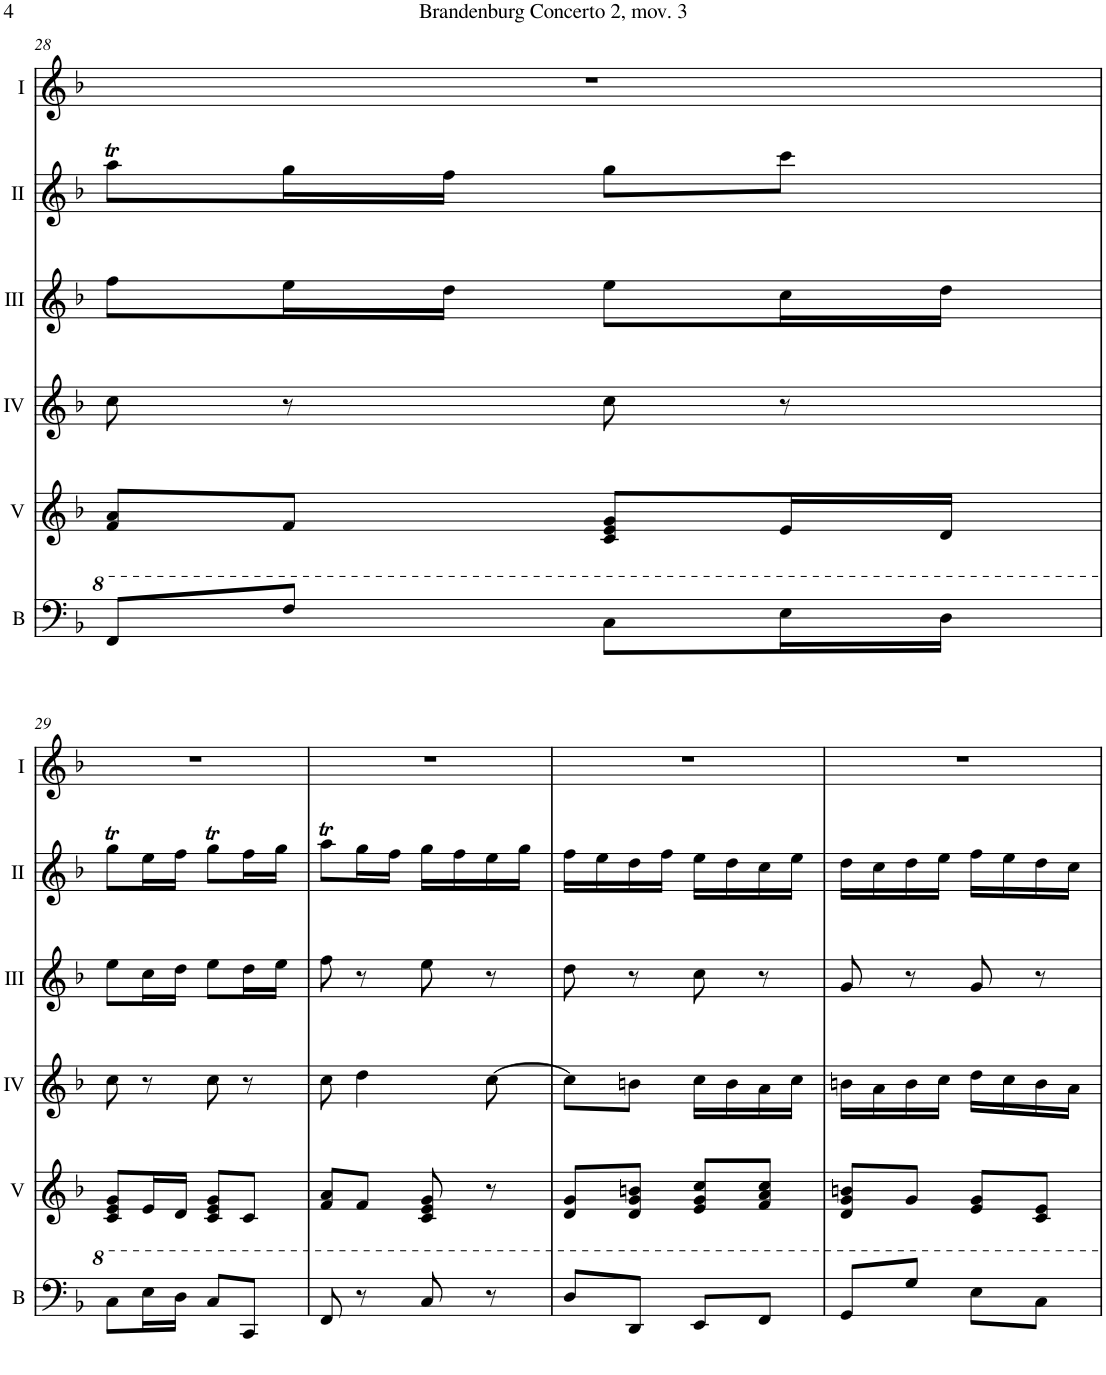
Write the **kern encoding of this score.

**kern	**kern	**kern	**kern	**kern	**kern
*part6	*part5	*part4	*part3	*part2	*part1
*staff6	*staff5	*staff4	*staff3	*staff2	*staff1
*I"Bass	*I"Acc. 5	*I"Acc. 4	*I"Acc. 3	*I"Acc. 2	*I"Acc. 1
*I'B	*	*	*	*	*
!!LO:PB:g=z
*clefF4	*clefG2	*clefG2	*clefG2	*clefG2	*clefG2
*Trd7c12	*	*	*	*	*
*k[b-]	*k[b-]	*k[b-]	*k[b-]	*k[b-]	*k[b-]
*M2/4	*M2/4	*M2/4	*M2/4	*M2/4	*M2/4
=28	=28	=28	=28	=28	=28
8F/L	8f/ 8a/L	8cc\	8ff\L	8aat\L	2r
8f/J	8f/J	8r	16ee\L	16gg\L	.
.	.	.	16dd\JJ	16ff\JJ	.
8c\L	8c/ 8e/ 8g/L	8cc\	8ee\L	8gg\L	.
16e\L	16e/L	8r	16cc\L	8ccc\J	.
16d\JJ	16d/JJ	.	16dd\JJ	.	.
!!LO:LB:g=z
=29	=29	=29	=29	=29	=29
8c\L	8c/ 8e/ 8g/L	8cc\	8ee\L	8ggT\L	2r
16e\L	16e/L	8r	16cc\L	16ee\L	.
16d\JJ	16d/JJ	.	16dd\JJ	16ff\JJ	.
8c/L	8c/ 8e/ 8g/L	8cc\	8ee\L	8ggT\L	.
8C/J	8c/J	8r	16dd\L	16ff\L	.
.	.	.	16ee\JJ	16gg\JJ	.
=30	=30	=30	=30	=30	=30
8F/	8f/ 8a/L	8cc\	8ff\	8aat\L	2r
8r	8f/J	4dd\	8r	16gg\L	.
.	.	.	.	16ff\JJ	.
8c/	8c/ 8e/ 8g/	.	8ee\	16gg\LL	.
.	.	.	.	16ff\	.
8r	8r	[8cc\	8r	16ee\	.
.	.	.	.	16gg\JJ	.
=31	=31	=31	=31	=31	=31
8d/L	8d/ 8g/L	8cc\L]	8dd\	16ff\LL	2r
.	.	.	.	16ee\	.
8D/J	8d/ 8g/ 8bn/J	8bn\J	8r	16dd\	.
.	.	.	.	16ff\JJ	.
8E/L	8e/ 8g/ 8cc/L	16cc\LL	8cc\	16ee\LL	.
.	.	16b\	.	16dd\	.
8F/J	8f/ 8a/ 8cc/J	16a\	8r	16cc\	.
.	.	16cc\JJ	.	16ee\JJ	.
=32	=32	=32	=32	=32	=32
8G/L	8d/ 8g/ 8bn/L	16bn\LL	8g/	16dd\LL	2r
.	.	16a\	.	16cc\	.
8g/J	8g/J	16b\	8r	16dd\	.
.	.	16cc\JJ	.	16ee\JJ	.
8e\L	8e/ 8g/L	16dd\LL	8g/	16ff\LL	.
.	.	16cc\	.	16ee\	.
8c\J	8c/ 8e/J	16b\	8r	16dd\	.
.	.	16a\JJ	.	16cc\JJ	.
=	=	=	=	=	=
*-	*-	*-	*-	*-	*-
